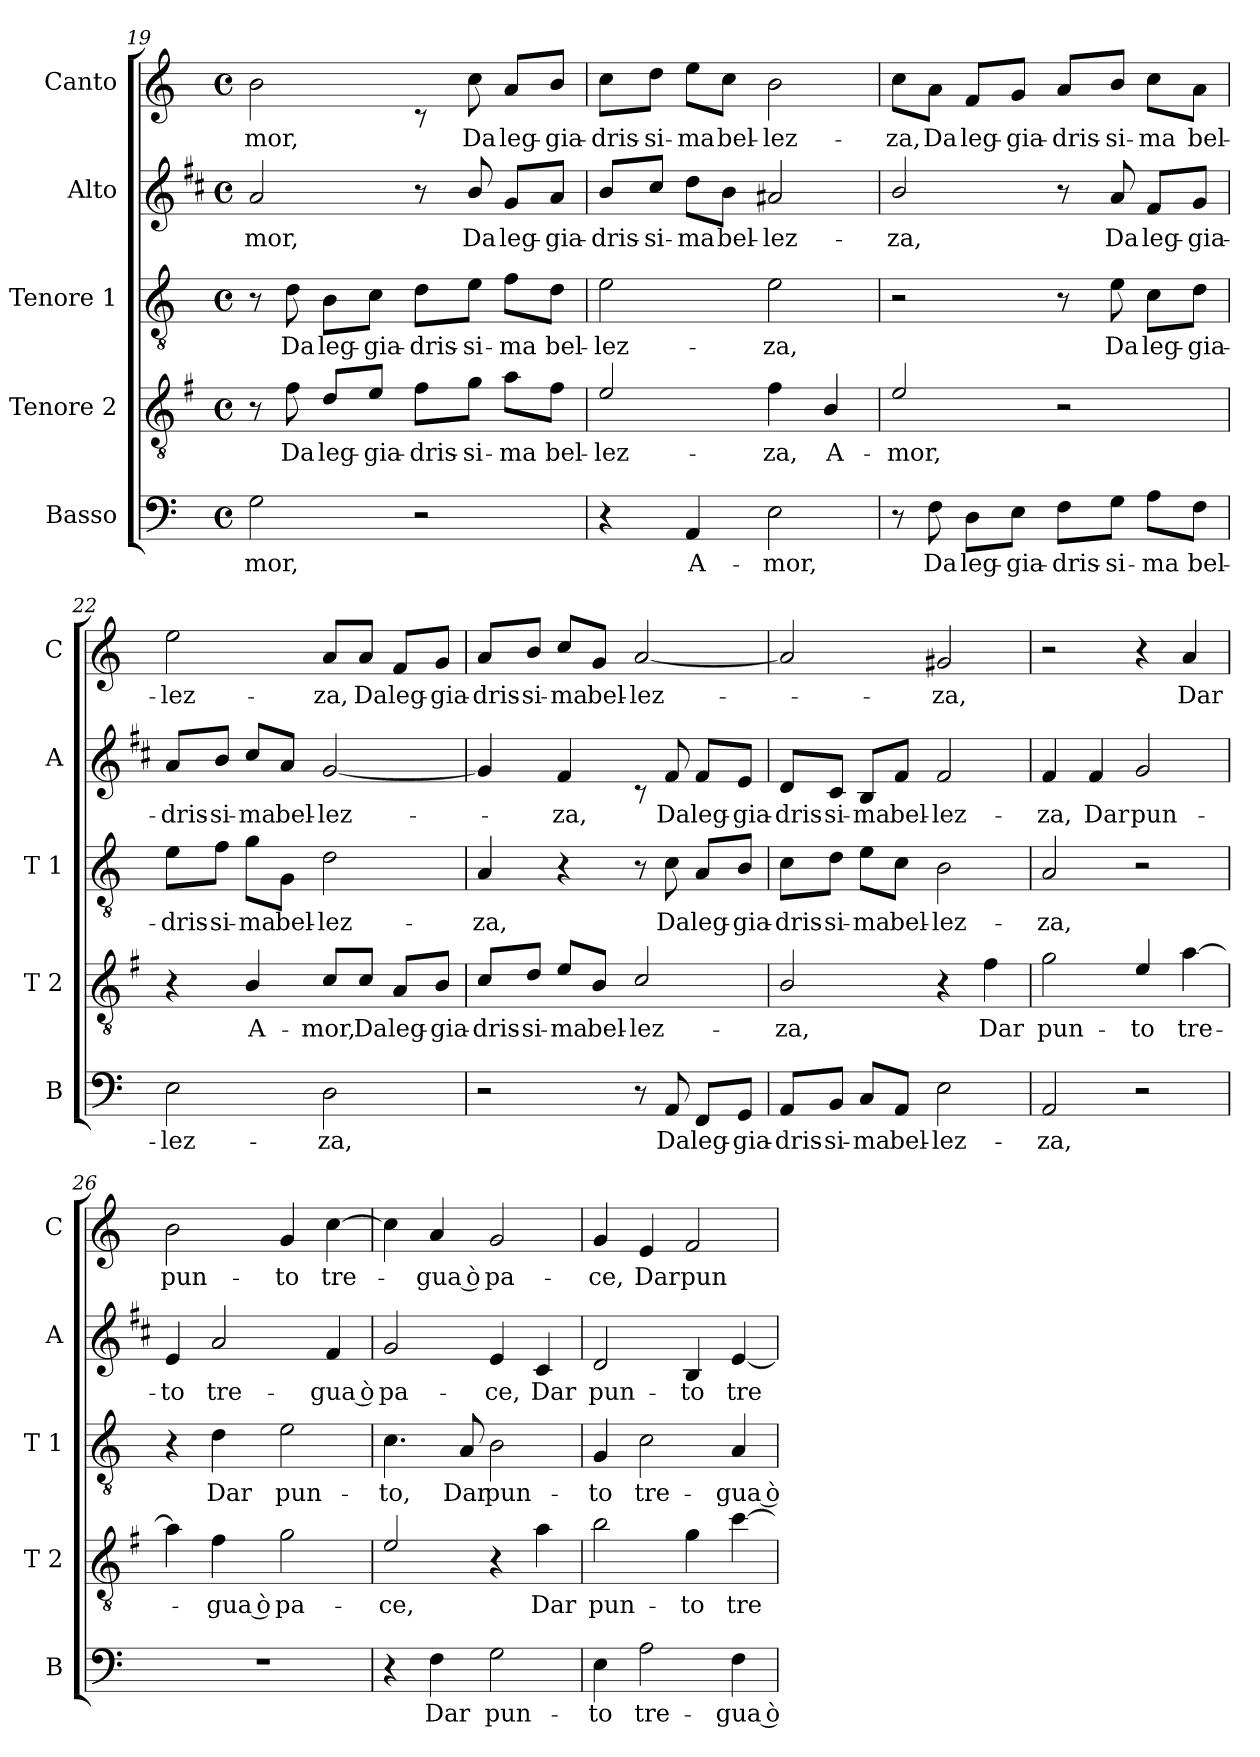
**kern	**text	**kern	**text	**kern	**text	**kern	**text	**kern	**text
*part5	*part5	*part4	*part4	*part3	*part3	*part2	*part2	*part1	*part1
*staff5	*staff5	*staff4	*staff4	*staff3	*staff3	*staff2	*staff2	*staff1	*staff1
*I"Basso	*	*I"Tenore 2	*	*I"Tenore 1	*	*I"Alto	*	*I"Canto	*
*I'B	*	*I'T 2	*	*I'T 1	*	*I'A	*	*I'C	*
*clefF4	*	*clefGv2	*	*clefGv2	*	*clefG2	*	*clefG2	*
*	*	*ITrd4c7	*	*	*	*ITrd1c2	*	*	*
*k[]	*	*k[]	*	*k[]	*	*k[]	*	*k[]	*
*C:	*	*C:	*	*C:	*	*C:	*	*C:	*
*M4/4	*	*M4/4	*	*M4/4	*	*M4/4	*	*M4/4	*
*met(c)	*	*met(c)	*	*met(c)	*	*met(c)	*	*met(c)	*
=19	=19	=19	=19	=19	=19	=19	=19	=19	=19
!	!LO:LY:b	!	!	!	!	!	!LO:LY:b	!	!LO:LY:b
2G\	-mor,	8r	.	8r	.	2g/	-mor,	2b\	-mor,
!	!	!	!LO:LY:b	!	!LO:LY:b	!	!	!	!
.	.	8B\	Da	8d\	Da	.	.	.	.
!	!	!	!LO:LY:b	!	!LO:LY:b	!	!	!	!
.	.	8G/L	leg-	8B\L	leg-	.	.	.	.
!	!	!	!LO:LY:b	!	!LO:LY:b	!	!	!	!
.	.	8A/J	-gia-	8c\J	-gia-	.	.	.	.
!	!	!	!LO:LY:b	!	!LO:LY:b	!	!	!	!
2r	.	8B\L	-dris-	8d\L	-dris-	8r	.	8rc	.
!	!	!	!LO:LY:b	!	!LO:LY:b	!	!LO:LY:b	!	!LO:LY:b
.	.	8c\J	-si-	8e\J	-si-	8a/	Da	8cc\	Da
!	!	!	!LO:LY:b	!	!LO:LY:b	!	!LO:LY:b	!	!LO:LY:b
.	.	8d\L	-ma	8f\L	-ma	8f/L	leg-	8a/L	leg-
!	!	!	!LO:LY:b	!	!LO:LY:b	!	!LO:LY:b	!	!LO:LY:b
.	.	8B\J	bel-	8d\J	bel-	8g/J	-gia-	8b/J	-gia-
!!LO:LB:g=z
=20	=20	=20	=20	=20	=20	=20	=20	=20	=20
!	!	!	!LO:LY:b	!	!LO:LY:b	!	!LO:LY:b	!	!LO:LY:b
4r	.	2A/	-lez-	2e\	-lez-	8a/L	-dris-	8cc\L	-dris-
!	!	!	!	!	!	!	!LO:LY:b	!	!LO:LY:b
.	.	.	.	.	.	8b/J	-si-	8dd\J	-si-
!	!LO:LY:b	!	!	!	!	!	!LO:LY:b	!	!LO:LY:b
4AA/	A-	.	.	.	.	8cc\L	-ma	8ee\L	-ma
!	!	!	!	!	!	!	!LO:LY:b	!	!LO:LY:b
.	.	.	.	.	.	8a\J	bel-	8cc\J	bel-
!	!LO:LY:b	!	!LO:LY:b	!	!LO:LY:b	!	!LO:LY:b	!	!LO:LY:b
2E\	-mor,	4B\	-za,	2e\	-za,	2g#X/	-lez-	2b\	-lez-
!	!	!	!LO:LY:b	!	!	!	!	!	!
.	.	4E/	A-	.	.	.	.	.	.
=21	=21	=21	=21	=21	=21	=21	=21	=21	=21
!	!	!	!LO:LY:b	!	!	!	!LO:LY:b	!	!LO:LY:b
8r	.	2A/	-mor,	2r	.	2a/	-za,	8cc\L	-za,
!	!LO:LY:b	!	!	!	!	!	!	!	!LO:LY:b
8F\	Da	.	.	.	.	.	.	8a\J	Da
!	!LO:LY:b	!	!	!	!	!	!	!	!LO:LY:b
8D\L	leg-	.	.	.	.	.	.	8f/L	leg-
!	!LO:LY:b	!	!	!	!	!	!	!	!LO:LY:b
8E\J	-gia-	.	.	.	.	.	.	8g/J	-gia-
!	!LO:LY:b	!	!	!	!	!	!	!	!LO:LY:b
8F\L	-dris-	2rc	.	8r	.	8r	.	8a/L	-dris-
!	!LO:LY:b	!	!	!	!LO:LY:b	!	!LO:LY:b	!	!LO:LY:b
8G\J	-si-	.	.	8e\	Da	8g/	Da	8b/J	-si-
!	!LO:LY:b	!	!	!	!LO:LY:b	!	!LO:LY:b	!	!LO:LY:b
8A\L	-ma	.	.	8c\L	leg-	8e/L	leg-	8cc\L	-ma
!	!LO:LY:b	!	!	!	!LO:LY:b	!	!LO:LY:b	!	!LO:LY:b
8F\J	bel-	.	.	8d\J	-gia-	8f/J	-gia-	8a\J	bel-
=22	=22	=22	=22	=22	=22	=22	=22	=22	=22
!	!LO:LY:b	!	!	!	!LO:LY:b	!	!LO:LY:b	!	!LO:LY:b
2E\	-lez-	4r	.	8e\L	-dris-	8g/L	-dris-	2ee\	-lez-
!	!	!	!	!	!LO:LY:b	!	!LO:LY:b	!	!
.	.	.	.	8f\J	-si-	8a/J	-si-	.	.
!	!	!	!LO:LY:b	!	!LO:LY:b	!	!LO:LY:b	!	!
.	.	4E/	A-	8g\L	-ma	8b/L	-ma	.	.
!	!	!	!	!	!LO:LY:b	!	!LO:LY:b	!	!
.	.	.	.	8G\J	bel-	8g/J	bel-	.	.
!	!LO:LY:b	!	!LO:LY:b	!	!LO:LY:b	!	!LO:LY:b	!	!LO:LY:b
2D\	-za,	8F/L	-mor,	2d\	-lez-	[2f/	-lez-	8a/L	-za,
!	!	!	!LO:LY:b	!	!	!	!	!	!LO:LY:b
.	.	8F/J	Da	.	.	.	.	8a/J	Da
!	!	!	!LO:LY:b	!	!	!	!	!	!LO:LY:b
.	.	8D/L	leg-	.	.	.	.	8f/L	leg-
!	!	!	!LO:LY:b	!	!	!	!	!	!LO:LY:b
.	.	8E/J	-gia-	.	.	.	.	8g/J	-gia-
=23	=23	=23	=23	=23	=23	=23	=23	=23	=23
!	!	!	!LO:LY:b	!	!LO:LY:b	!	!	!	!LO:LY:b
2r	.	8F/L	-dris-	4A/	-za,	4f/]	.	8a/L	-dris-
!	!	!	!LO:LY:b	!	!	!	!	!	!LO:LY:b
.	.	8G/J	-si-	.	.	.	.	8b/J	-si-
!	!	!	!LO:LY:b	!	!	!	!LO:LY:b	!	!LO:LY:b
.	.	8A/L	-ma	4r	.	4e/	-za,	8cc/L	-ma
!	!	!	!LO:LY:b	!	!	!	!	!	!LO:LY:b
.	.	8E/J	bel-	.	.	.	.	8g/J	bel-
!	!	!	!LO:LY:b	!	!	!	!	!	!LO:LY:b
8r	.	2F/	-lez-	8r	.	8rc	.	[2a/	-lez-
!	!LO:LY:b	!	!	!	!LO:LY:b	!	!LO:LY:b	!	!
8AA/	Da	.	.	8c\	Da	8e/	Da	.	.
!	!LO:LY:b	!	!	!	!LO:LY:b	!	!LO:LY:b	!	!
8FF/L	leg-	.	.	8A/L	leg-	8e/L	leg-	.	.
!	!LO:LY:b	!	!	!	!LO:LY:b	!	!LO:LY:b	!	!
8GG/J	-gia-	.	.	8B/J	-gia-	8d/J	-gia-	.	.
!!LO:LB:g=z
=24	=24	=24	=24	=24	=24	=24	=24	=24	=24
!	!LO:LY:b	!	!LO:LY:b	!	!LO:LY:b	!	!LO:LY:b	!	!
8AA/L	-dris-	2E/	-za,	8c\L	-dris-	8c/L	-dris-	2a/]	.
!	!LO:LY:b	!	!	!	!LO:LY:b	!	!LO:LY:b	!	!
8BB/J	-si-	.	.	8d\J	-si-	8B/J	-si-	.	.
!	!LO:LY:b	!	!	!	!LO:LY:b	!	!LO:LY:b	!	!
8C/L	-ma	.	.	8e\L	-ma	8A/L	-ma	.	.
!	!LO:LY:b	!	!	!	!LO:LY:b	!	!LO:LY:b	!	!
8AA/J	bel-	.	.	8c\J	bel-	8e/J	bel-	.	.
!	!LO:LY:b	!	!	!	!LO:LY:b	!	!LO:LY:b	!	!LO:LY:b
2E\	-lez-	4r	.	2B\	-lez-	2e/	-lez-	2g#X/	-za,
!	!	!	!LO:LY:b	!	!	!	!	!	!
.	.	4B\	Dar	.	.	.	.	.	.
=25	=25	=25	=25	=25	=25	=25	=25	=25	=25
!	!LO:LY:b	!	!LO:LY:b	!	!LO:LY:b	!	!LO:LY:b	!	!
2AA/	-za,	2c\	pun-	2A/	-za,	4e/	-za,	2r	.
!	!	!	!	!	!	!	!LO:LY:b	!	!
.	.	.	.	.	.	4e/	Dar	.	.
!	!	!	!LO:LY:b	!	!	!	!LO:LY:b	!	!
2r	.	4A/	-to	2r	.	2f/	pun-	4r	.
!	!	!	!LO:LY:b	!	!	!	!	!	!LO:LY:b
.	.	[4d\	tre-	.	.	.	.	4a/	Dar
=26	=26	=26	=26	=26	=26	=26	=26	=26	=26
!	!	!	!	!	!	!	!LO:LY:b	!	!LO:LY:b
1r	.	4d\]	.	4r	.	4d/	-to	2b\	pun-
!	!	!	!LO:LY:b	!	!LO:LY:b	!	!LO:LY:b	!	!
.	.	4B\	-gua ò	4d\	Dar	2g/	tre-	.	.
!	!	!	!LO:LY:b	!	!LO:LY:b	!	!	!	!LO:LY:b
.	.	2c\	pa-	2e\	pun-	.	.	4g/	-to
!	!	!	!	!	!	!	!LO:LY:b	!	!LO:LY:b
.	.	.	.	.	.	4e/	-gua ò	[4cc\	tre-
=27	=27	=27	=27	=27	=27	=27	=27	=27	=27
!	!	!	!LO:LY:b	!	!LO:LY:b	!	!LO:LY:b	!	!
4r	.	2A/	-ce,	4.c\	-to,	2f/	pa-	4cc\]	.
!	!LO:LY:b	!	!	!	!	!	!	!	!LO:LY:b
4F\	Dar	.	.	.	.	.	.	4a/	-gua ò
!	!	!	!	!	!LO:LY:b	!	!	!	!
.	.	.	.	8A/	Dar	.	.	.	.
!	!LO:LY:b	!	!	!	!LO:LY:b	!	!LO:LY:b	!	!LO:LY:b
2G\	pun-	4r	.	2B\	pun-	4d/	-ce,	2g/	pa-
!	!	!	!LO:LY:b	!	!	!	!LO:LY:b	!	!
.	.	4d\	Dar	.	.	4B/	Dar	.	.
=28	=28	=28	=28	=28	=28	=28	=28	=28	=28
!	!LO:LY:b	!	!LO:LY:b	!	!LO:LY:b	!	!LO:LY:b	!	!LO:LY:b
4E\	-to	2e\	pun-	4G/	-to	2c/	pun-	4g/	-ce,
!	!LO:LY:b	!	!	!	!LO:LY:b	!	!	!	!LO:LY:b
2A\	tre-	.	.	2c\	tre-	.	.	4e/	Dar
!	!	!	!LO:LY:b	!	!	!	!LO:LY:b	!	!LO:LY:b
.	.	4c\	-to	.	.	4A/	-to	2f/	pun-
!	!LO:LY:b	!	!LO:LY:b	!	!LO:LY:b	!	!LO:LY:b	!	!
4F\	-gua ò	[4f\	tre-	4A/	-gua ò	[4d/	tre-	.	.
=	=	=	=	=	=	=	=	=	=
*-	*-	*-	*-	*-	*-	*-	*-	*-	*-
